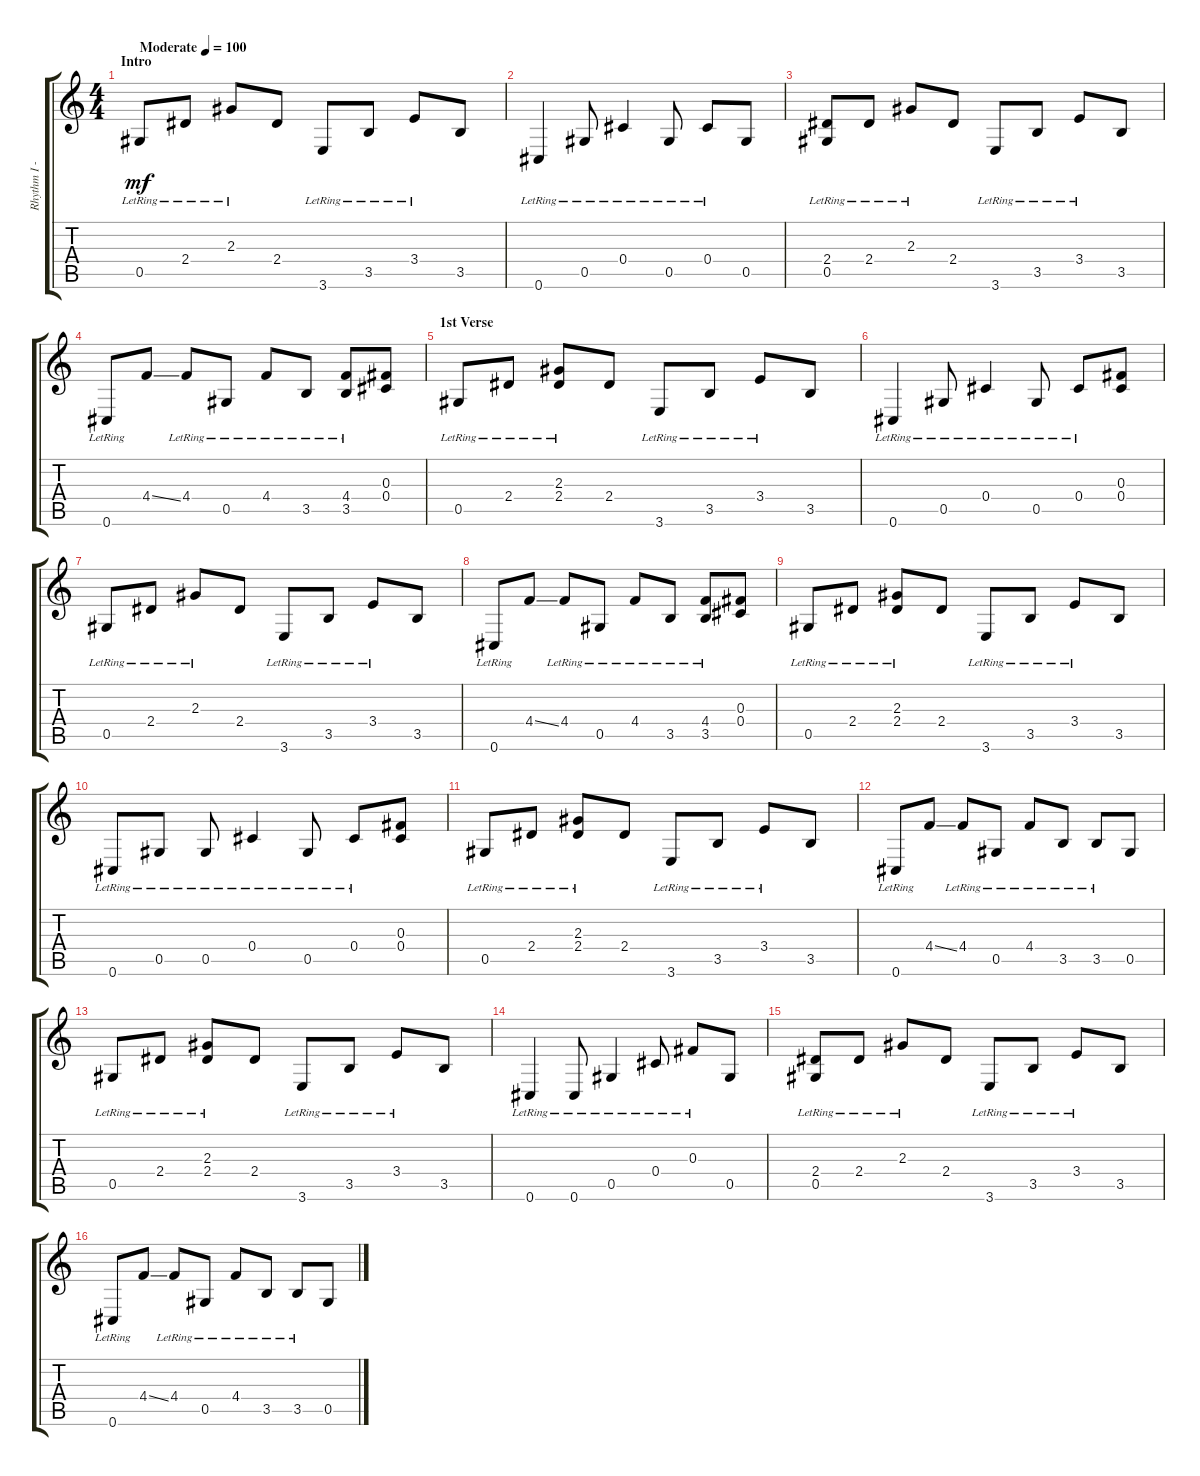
\track ("Rhythm I - Kurt Cobain" "Rhythm I -") {instrument electricguitarclean}
\staff {score tabs}
\tuning (Eb4 Bb3 Gb3 Db3 Ab2 Db2) {hide}
\ts (4 4)
\section ("" "Intro")
\tempo (100 "Moderate")
\clef g2
\ks c
0.5{lr}.8{dy mf instrument electricguitarclean} 2.4{lr}.8 2.3{lr}.8 2.4.8 3.6{lr}.8 3.5{lr}.8 3.4{lr}.8 3.5.8 |
0.6{lr}.4 0.5{lr}.8 0.4{lr}.4 0.5{lr}.8 0.4{lr}.8 0.5.8 |
(2.4{lr} 0.5{lr}).8 2.4{lr}.8 2.3{lr}.8 2.4.8 3.6{lr}.8 3.5{lr}.8 3.4{lr}.8 3.5.8 |
0.6{lr}.8 4.4{ss}.8 4.4{lr}.8 0.5{lr}.8 4.4{lr}.8 3.5{lr}.8 (4.4{lr} 3.5{lr}).8 (0.3 0.4).8 |
\section ("" "1st Verse")
0.5{lr}.8 2.4{lr}.8 (2.3{lr} 2.4{lr}).8 2.4.8 3.6{lr}.8 3.5{lr}.8 3.4{lr}.8 3.5.8 |
0.6{lr}.4 0.5{lr}.8 0.4{lr}.4 0.5{lr}.8 0.4{lr}.8 (0.3 0.4).8 |
0.5{lr}.8 2.4{lr}.8 2.3{lr}.8 2.4.8 3.6{lr}.8 3.5{lr}.8 3.4{lr}.8 3.5.8 |
0.6{lr}.8 4.4{ss}.8 4.4{lr}.8 0.5{lr}.8 4.4{lr}.8 3.5{lr}.8 (4.4{lr} 3.5{lr}).8 (0.3 0.4).8 |
0.5{lr}.8 2.4{lr}.8 (2.3{lr} 2.4{lr}).8 2.4.8 3.6{lr}.8 3.5{lr}.8 3.4{lr}.8 3.5.8 |
0.6{lr}.8 0.5{lr}.8 0.5{lr}.8 0.4{lr}.4 0.5{lr}.8 0.4{lr}.8 (0.3 0.4).8 |
0.5{lr}.8 2.4{lr}.8 (2.3{lr} 2.4{lr}).8 2.4.8 3.6{lr}.8 3.5{lr}.8 3.4{lr}.8 3.5.8 |
0.6{lr}.8 4.4{ss}.8 4.4{lr}.8 0.5{lr}.8 4.4{lr}.8 3.5{lr}.8 3.5{lr}.8 0.5.8 |
0.5{lr}.8 2.4{lr}.8 (2.3{lr} 2.4{lr}).8 2.4.8 3.6{lr}.8 3.5{lr}.8 3.4{lr}.8 3.5.8 |
0.6{lr}.4 0.6{lr}.8 0.5{lr}.4 0.4{lr}.8 0.3{lr}.8 0.5.8 |
(2.4{lr} 0.5{lr}).8 2.4{lr}.8 2.3{lr}.8 2.4.8 3.6{lr}.8 3.5{lr}.8 3.4{lr}.8 3.5.8 |
0.6{lr}.8 4.4{ss}.8 4.4{lr}.8 0.5{lr}.8 4.4{lr}.8 3.5{lr}.8 3.5{lr}.8 0.5.8
